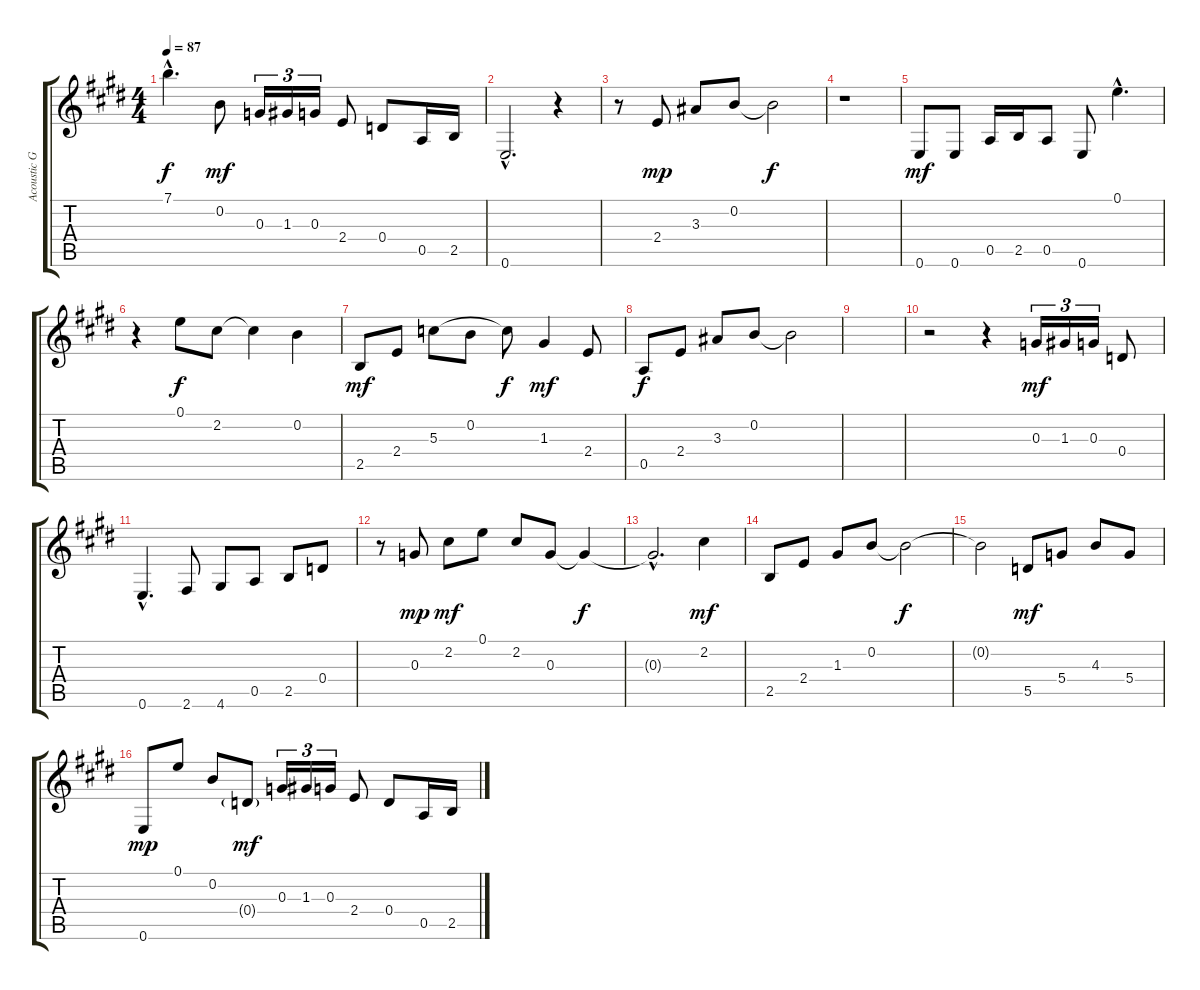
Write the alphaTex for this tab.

\track ("Acoustic Guitar " "Acoustic G") {instrument acousticguitarsteel}
\staff {score tabs}
\tuning (E4 B3 G3 D3 A2 E2) {hide}
\ts (4 4)
\tempo 87
\clef g2
\ks e
7.1{hac t}.4{d dy f} 0.2.8{dy mf} 0.3.16{tu (3 2)} 1.3.16{tu (3 2)} 0.3.16{tu (3 2)} 2.4.8 0.4.8 0.5.16 2.5.16 |
0.6{hac}.2{d} r.4 |
r.8 2.4.8{dy mp} 3.3.8 0.2.8 0.2{t}.2{dy f} |
r.1 |
0.6.8{dy mf} 0.6.8 0.5.16 2.5.16 0.5.8 0.6.8 0.1{hac}.4{d} |
r.4 0.1.8{dy f} 2.2.8 2.2{t}.4 0.2.4 |
2.5.8{dy mf} 2.4.8 5.3.8 0.2.8 5.3{t}.8{dy f} 1.3.4{dy mf} 2.4.8 |
0.5.8{dy f} 2.4.8 3.3.8 0.2.8 0.2{t}.2 |
|
r.2 r.4 0.3.16{tu (3 2) dy mf} 1.3.16{tu (3 2)} 0.3.16{tu (3 2)} 0.4.8 |
0.6{hac}.4{d} 2.6.8 4.6.8 0.5.8 2.5.8 0.4.8 |
r.8 0.3.8{dy mp} 2.2.8{dy mf} 0.1.8 2.2.8 0.3.8 0.3{t}.4{dy f} |
0.3{hac t}.2{d} 2.2.4{dy mf} |
2.5.8 2.4.8 1.3.8 0.2.8 0.2{t}.2{dy f} |
0.2{t}.2 5.5.8{dy mf} 5.4.8 4.3.8 5.4.8 |
0.6.8{dy mp} 0.1.8 0.2.8 0.4{g}.8{dy mf} 0.3.16{tu (3 2)} 1.3.16{tu (3 2)} 0.3.16{tu (3 2)} 2.4.8 0.4.8 0.5.16 2.5.16
